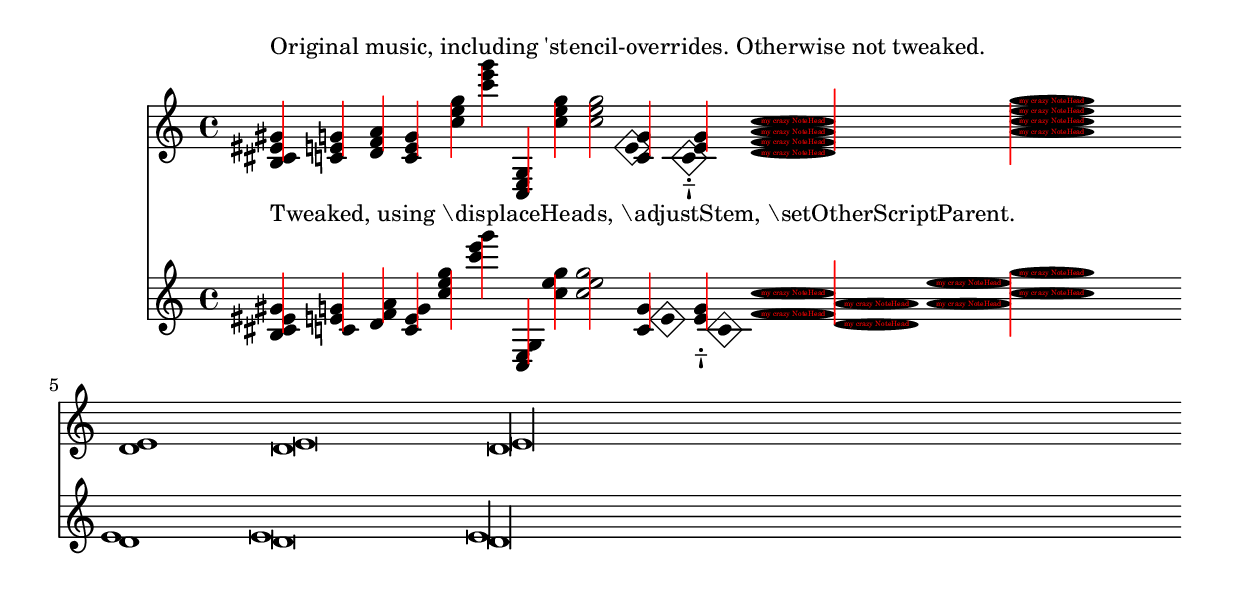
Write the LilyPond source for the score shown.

\version "2.16.1"

#(define ((shift offsets) grob)
"Defines how NoteHeads should be moved according to the given list of offsets."
 (let* (
 ;; NoteHeads
        ;; Get the NoteHeads of the NoteColumn
        (note-heads (ly:grob-array->list (ly:grob-object grob 'note-heads)))
        ;; Get their durations
        (nh-duration-log 
          (map 
            (lambda (note-head-grobs)
              (ly:grob-property note-head-grobs 'duration-log))
            note-heads))
        ;; Get the stencils of the NoteHeads
        (nh-stencils 
          (map 
            (lambda (note-head-grobs)
              (ly:grob-property note-head-grobs 'stencil))
            note-heads))
        ;; Get their length in X-axis-direction
        (stencils-x-lengths 
          (map 
            (lambda (x) 
                (let* ((stencil (ly:grob-property x 'stencil))
                       (stencil-X-exts (ly:stencil-extent stencil X))
                       (stencil-lengths (interval-length stencil-X-exts)))
                stencil-lengths))
             note-heads))
 ;; Stem
        (stem (ly:grob-object grob 'stem))
        (stem-thick (ly:grob-property stem 'thickness 1.3))
        (stem-stil (ly:grob-property stem 'stencil))
        (stem-x-width (if (ly:stencil? stem-stil)
                         (interval-length (ly:stencil-extent stem-stil X))
                         ;; if no stem-stencil use 'thickness-property
                         (/ stem-thick 10)))
        (stem-dir (ly:grob-property stem 'direction))
        ;; Calculate a value to compensate the stem-extension
        (stem-x-corr 
          (map 
            (lambda (q)
               ;; TODO better coding if (<= log 0)
               (cond ((and (= q 0) (= stem-dir 1))
                      (* -1 (+ 2  (* -4 stem-x-width))))
                     ((and (< q 0) (= stem-dir 1))
                      (* -1 (+ 2  (* -1 stem-x-width))))
                     ((< q 0)
                      (* 2 stem-x-width))
                     (else stem-x-width)))
             nh-duration-log)))
 ;; Final Calculation for moving the NoteHeads
   (for-each
     (lambda (nh nh-x-length off x-corr) 
       (if (= off 0)  
         #f 
         (ly:grob-translate-axis! nh (* off (- nh-x-length x-corr)) X)))
     note-heads stencils-x-lengths offsets stem-x-corr)))

displaceHeads =
#(define-music-function (parser location offsets) (list?)
"
 Moves the NoteHeads, using (shift offsets)
"
 #{
   \once \override NoteColumn #'before-line-breaking = #(shift offsets)
 #})

setOtherScriptParent =
#(define-music-function (parser location which-note-head)(integer?)
"
 If the parent-NoteHead of a Script is moved, another parent from the 
 NoteColumn could be chosen.
 The NoteHeads are numbered 1 2 3 ...
 not 0 1 2 ...
"
#{
        %% Let "staccato" be centered on NoteHead, if Stem 'direction is forced
        %% with \stemUp, \stemDown, \voiceOne, \voiceTwo etc
        \once \override Script #'toward-stem-shift = #0
        
        \once \override Script #'after-line-breaking =
          #(lambda (grob)
             (let* ((note-head (ly:grob-parent grob X))
                    (note-column (ly:grob-parent note-head X))
                    (note-heads-list 
                      (ly:grob-array->list 
                        (ly:grob-object note-column 'note-heads)))
                    (count-note-heads (length note-heads-list)))
             (if (> which-note-head count-note-heads)
               (ly:warning "Can't find specified note-head - ignoring")
               (set! (ly:grob-parent grob X)
                     (list-ref note-heads-list (- which-note-head 1))))))
#})

adjustStem =
#(define-music-function (parser location val)(number?)
"
 Adjust 'stem-attachment in Y-axis-direction.
"
#{
        \once \override NoteHead #'before-line-breaking = 
        #(lambda (grob)
          (let* ((stem-at (ly:grob-property grob 'stem-attachment)))
          (ly:grob-set-property! 
            grob
            'stem-attachment 
            (cons (car stem-at) (* val (cdr stem-at))))))
#})

%%%%%%%%%%%%%%%%%%%%%%%%%%%%%%%%%%%%%%%%%%%%%%%%%%%%%%%%%%%%%%%%%%%%%%%%%%%%%%%
%  TEST
%%%%%%%%%%%%%%%%%%%%%%%%%%%%%%%%%%%%%%%%%%%%%%%%%%%%%%%%%%%%%%%%%%%%%%%%%%%%%%%

% Some custom-definitions for NoteHead

#(define rhomb-note
  (lambda (grob)
    (let* ((stencil (ly:note-head::print grob))
           (new-stil 
             (grob-interpret-markup grob 
               (markup #:rotate -45 
                       #:override '(box-padding . 0.3)
                       #:box #:rotate 45 
                       #:stencil  
                       stencil))))
    new-stil)))
    
#(define my-crazy-note-stencil 
  (lambda (grob)
    (let* ((dur (ly:grob-property grob 'duration-log))
           (filled? (if (> dur 1) #t #f))
           (stil-1 (make-partial-ellipse-stencil 4 0.5 10 10 0.13 #t filled?))
           (stil-2 
             (grob-interpret-markup grob (markup 
             		           ;#:whiteout
             		           #:vcenter
             		           #:with-color red
            		           #:fontsize -10
            		           "my crazy NoteHead")))
           (stil-2-x-length (interval-length (ly:stencil-extent stil-2 X)))
           (stil-2-y-length (interval-length (ly:stencil-extent stil-2 Y))))
    (ly:stencil-add
      stil-1
      (ly:stencil-translate-axis
        stil-2
        (* -0.5 stil-2-x-length)
        X)))))
        
%%%%% Example
        
origMusic = 
\relative c' {
        <b cis eis gis>4
        <c e g >
        <d f a>
        <c e g >
        <c' e g >
        <c' e g >
        <c,,, e g >
        <c'' e g >
        <c e g >2
        <c, \tweak #'stencil #rhomb-note e g >4
        <\tweak #'stencil #rhomb-note c e g >---.-|
        \override  NoteHead #'stencil = #my-crazy-note-stencil
        <d f a c>4
        <a' c e g>4
        s2
        \revert NoteHead #'stencil
        <e d>1
        <e d>\breve
        <e d>\longa 
}

theMusic = 
\relative c' {
        \adjustStem #1
        \displaceHeads #'(0 0 1 0)
        <b cis eis gis>4

        \adjustStem #-1
        \displaceHeads #'(1 0 0)
        <c e g>
        
        \adjustStem #1
        \displaceHeads #'(0 1 1)
        <d f a>
        
        \adjustStem #1
        \displaceHeads #'(0 0 1)
        < c e g>
        
        \adjustStem #-1
        \displaceHeads #'(-1 -1 -1)
        < c' e g>
        
        \displaceHeads #'(-1 -1 0)
        < c' e g>
        
        \adjustStem #1
        \displaceHeads #'(0 0 1)
        <c,,, e g>
        
        \adjustStem #1
        \displaceHeads #'(0 -1 0)
        < c'' e g>
        
        \adjustStem #-1
        \displaceHeads #'(-1 0 -1)
        < c e g>2
        
        \displaceHeads #'(0 1 0)
        <c, \tweak #'stencil #rhomb-note e g >4
        
        \setOtherScriptParent #2
        \adjustStem #0
        \displaceHeads #'(1 0 0)
        <\tweak #'stencil #rhomb-note c e g>---.-|

        \override  NoteHead #'stencil = #my-crazy-note-stencil
        \adjustStem #0
        \displaceHeads #'(1 0 1 0)
        <d f a c>4
        
        \adjustStem #0
        \displaceHeads #'(-1 0 -1 0)
        <a' c e g>4 
        
        \revert NoteHead #'stencil
        s2
        \displaceHeads #'(-1 0 0) 
        <e d>1
        
        \displaceHeads #'(-1 0) 
        <e d>\breve
        
        \displaceHeads #'(-1 0)
        <e d>\longa
        
}

mrkpI = 
\markup "Original music, including 'stencil-overrides. Otherwise not tweaked."

mrkpII =
\markup "Tweaked, using \\displaceHeads, \\adjustStem, \\setOtherScriptParent."
        
<<
\new Staff { <>^\mrkpI \origMusic }
\new Staff { <>^\mrkpII \theMusic }
>>

\layout {
        \context {
        	\Score
        	defaultBarType = #""
        }
        \context {
        	\Voice
        	%% Construction-helper
                \override Stem #'color = #red
                \override Stem #'layer = #20
                
                %% Test-settings
                %{  
                %\override Stem #'thickness = #2
                %\override NoteHead #'style = #'diamond
                %\override NoteHead #'style = #'xcircle
                %\override NoteHead #'stencil = #rhomb-note
                %\override NoteHead #'stencil = #my-crazy-note-stencil
                %}
        }
}
